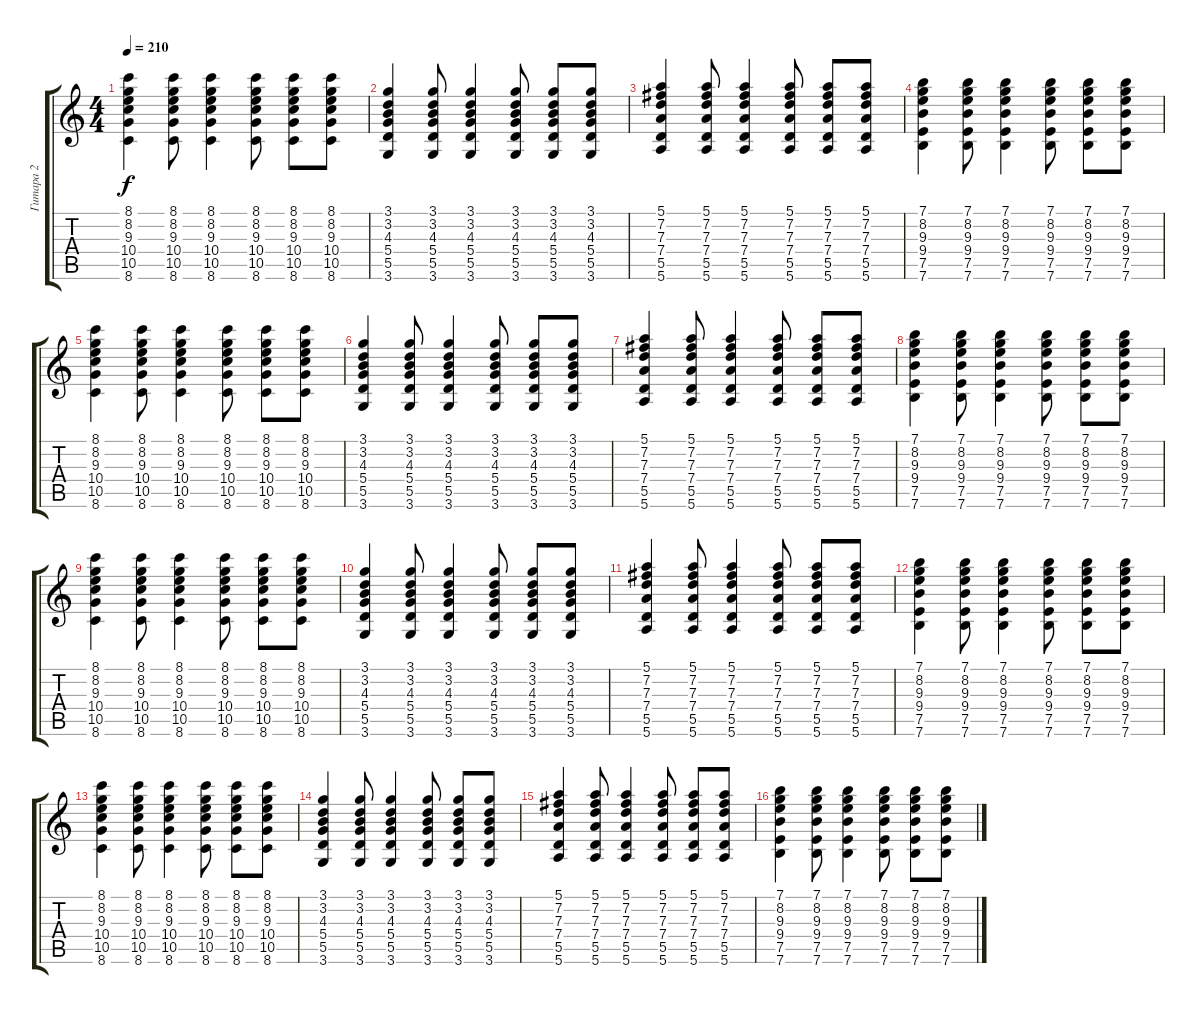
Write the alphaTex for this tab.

\track ("Гитара 2" "Гитара 2") {instrument electricguitarclean}
\staff {score tabs}
\tuning (E4 B3 G3 D3 A2 E2) {hide}
\ts (4 4)
\tempo 210
\clef g2
\ks c
(8.1 8.2 9.3 10.4 10.5 8.6).4{dy f} (8.1 8.2 9.3 10.4 10.5 8.6).8 (8.1 8.2 9.3 10.4 10.5 8.6).4 (8.1 8.2 9.3 10.4 10.5 8.6).8 (8.1 8.2 9.3 10.4 10.5 8.6).8 (8.1 8.2 9.3 10.4 10.5 8.6).8 |
(3.1 3.2 4.3 5.4 5.5 3.6).4 (3.1 3.2 4.3 5.4 5.5 3.6).8 (3.1 3.2 4.3 5.4 5.5 3.6).4 (3.1 3.2 4.3 5.4 5.5 3.6).8 (3.1 3.2 4.3 5.4 5.5 3.6).8 (3.1 3.2 4.3 5.4 5.5 3.6).8 |
(5.1 7.2 7.3 7.4 5.5 5.6).4 (5.1 7.2 7.3 7.4 5.5 5.6).8 (5.1 7.2 7.3 7.4 5.5 5.6).4 (5.1 7.2 7.3 7.4 5.5 5.6).8 (5.1 7.2 7.3 7.4 5.5 5.6).8 (5.1 7.2 7.3 7.4 5.5 5.6).8 |
(7.1 8.2 9.3 9.4 7.5 7.6).4 (7.1 8.2 9.3 9.4 7.5 7.6).8 (7.1 8.2 9.3 9.4 7.5 7.6).4 (7.1 8.2 9.3 9.4 7.5 7.6).8 (7.1 8.2 9.3 9.4 7.5 7.6).8 (7.1 8.2 9.3 9.4 7.5 7.6).8 |
(8.1 8.2 9.3 10.4 10.5 8.6).4 (8.1 8.2 9.3 10.4 10.5 8.6).8 (8.1 8.2 9.3 10.4 10.5 8.6).4 (8.1 8.2 9.3 10.4 10.5 8.6).8 (8.1 8.2 9.3 10.4 10.5 8.6).8 (8.1 8.2 9.3 10.4 10.5 8.6).8 |
(3.1 3.2 4.3 5.4 5.5 3.6).4 (3.1 3.2 4.3 5.4 5.5 3.6).8 (3.1 3.2 4.3 5.4 5.5 3.6).4 (3.1 3.2 4.3 5.4 5.5 3.6).8 (3.1 3.2 4.3 5.4 5.5 3.6).8 (3.1 3.2 4.3 5.4 5.5 3.6).8 |
(5.1 7.2 7.3 7.4 5.5 5.6).4 (5.1 7.2 7.3 7.4 5.5 5.6).8 (5.1 7.2 7.3 7.4 5.5 5.6).4 (5.1 7.2 7.3 7.4 5.5 5.6).8 (5.1 7.2 7.3 7.4 5.5 5.6).8 (5.1 7.2 7.3 7.4 5.5 5.6).8 |
(7.1 8.2 9.3 9.4 7.5 7.6).4 (7.1 8.2 9.3 9.4 7.5 7.6).8 (7.1 8.2 9.3 9.4 7.5 7.6).4 (7.1 8.2 9.3 9.4 7.5 7.6).8 (7.1 8.2 9.3 9.4 7.5 7.6).8 (7.1 8.2 9.3 9.4 7.5 7.6).8 |
(8.1 8.2 9.3 10.4 10.5 8.6).4 (8.1 8.2 9.3 10.4 10.5 8.6).8 (8.1 8.2 9.3 10.4 10.5 8.6).4 (8.1 8.2 9.3 10.4 10.5 8.6).8 (8.1 8.2 9.3 10.4 10.5 8.6).8 (8.1 8.2 9.3 10.4 10.5 8.6).8 |
(3.1 3.2 4.3 5.4 5.5 3.6).4 (3.1 3.2 4.3 5.4 5.5 3.6).8 (3.1 3.2 4.3 5.4 5.5 3.6).4 (3.1 3.2 4.3 5.4 5.5 3.6).8 (3.1 3.2 4.3 5.4 5.5 3.6).8 (3.1 3.2 4.3 5.4 5.5 3.6).8 |
(5.1 7.2 7.3 7.4 5.5 5.6).4 (5.1 7.2 7.3 7.4 5.5 5.6).8 (5.1 7.2 7.3 7.4 5.5 5.6).4 (5.1 7.2 7.3 7.4 5.5 5.6).8 (5.1 7.2 7.3 7.4 5.5 5.6).8 (5.1 7.2 7.3 7.4 5.5 5.6).8 |
(7.1 8.2 9.3 9.4 7.5 7.6).4 (7.1 8.2 9.3 9.4 7.5 7.6).8 (7.1 8.2 9.3 9.4 7.5 7.6).4 (7.1 8.2 9.3 9.4 7.5 7.6).8 (7.1 8.2 9.3 9.4 7.5 7.6).8 (7.1 8.2 9.3 9.4 7.5 7.6).8 |
(8.1 8.2 9.3 10.4 10.5 8.6).4 (8.1 8.2 9.3 10.4 10.5 8.6).8 (8.1 8.2 9.3 10.4 10.5 8.6).4 (8.1 8.2 9.3 10.4 10.5 8.6).8 (8.1 8.2 9.3 10.4 10.5 8.6).8 (8.1 8.2 9.3 10.4 10.5 8.6).8 |
(3.1 3.2 4.3 5.4 5.5 3.6).4 (3.1 3.2 4.3 5.4 5.5 3.6).8 (3.1 3.2 4.3 5.4 5.5 3.6).4 (3.1 3.2 4.3 5.4 5.5 3.6).8 (3.1 3.2 4.3 5.4 5.5 3.6).8 (3.1 3.2 4.3 5.4 5.5 3.6).8 |
(5.1 7.2 7.3 7.4 5.5 5.6).4 (5.1 7.2 7.3 7.4 5.5 5.6).8 (5.1 7.2 7.3 7.4 5.5 5.6).4 (5.1 7.2 7.3 7.4 5.5 5.6).8 (5.1 7.2 7.3 7.4 5.5 5.6).8 (5.1 7.2 7.3 7.4 5.5 5.6).8 |
(7.1 8.2 9.3 9.4 7.5 7.6).4 (7.1 8.2 9.3 9.4 7.5 7.6).8 (7.1 8.2 9.3 9.4 7.5 7.6).4 (7.1 8.2 9.3 9.4 7.5 7.6).8 (7.1 8.2 9.3 9.4 7.5 7.6).8 (7.1 8.2 9.3 9.4 7.5 7.6).8
